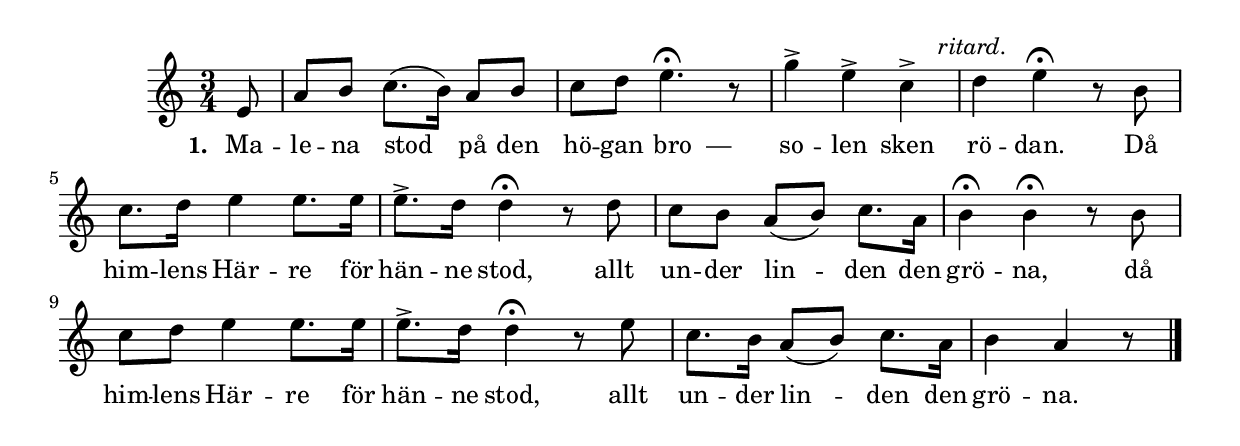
{
\time 3/4
\key a \minor

 \partial 8
 e'8  | 
 a' b' c''8.-( b'16-) a'8 b'  | 
 c'' d'' \once \override Script.padding = #0.7 e''4.-\fermata r8  | 
 g''4-> e''-> c''->  | 
 \override TextScript.outside-staff-padding = 1.5
 d''^\markup { \center-align \italic "ritard." } \once \override Script.padding = #0.7 e''-\fermata r8 b'  | 
 c''8. d''16 e''4 e''8. e''16  | 
 e''8.-> d''16 d''4-\fermata r8 d''  | 
 c'' b' a'-( b'-) c''8. a'16  | 
 b'4-\fermata b'-\fermata r8 b'  | 
 c'' d'' e''4 e''8. e''16  | 
 e''8.-> d''16 d''4-\fermata r8 e''  | 
 c''8. b'16 a'8-( b'-) c''8. a'16  | 
 b'4 a' r8 \bar "|."
 }
 \addlyrics {
     \set stanza = #"1. "
     Ma -- le -- na stod på den hö -- gan
     \once \override LyricText.self-alignment-X = #-0.8 "bro  —" so -- len sken
     rö -- dan. Då him -- lens Här -- re för hän -- ne stod, allt
     un -- der lin --  -- den den grö -- na, då him -- lens Här -- re för
     hän -- ne stod, allt un -- der lin --  -- den den grö -- na.
}
